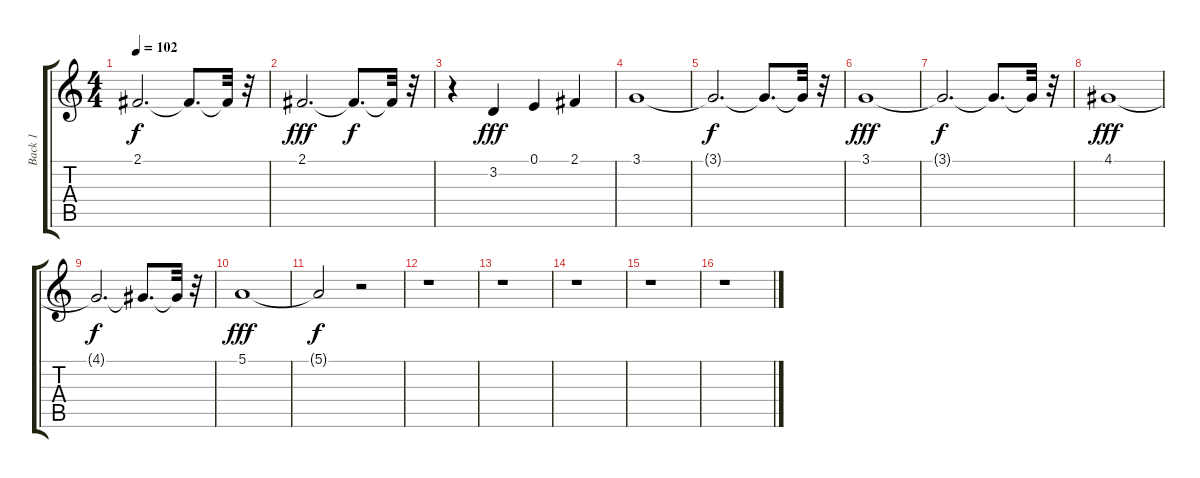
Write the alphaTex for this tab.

\track ("Back 1" "Back 1") {instrument lead6voice}
\staff {score tabs}
\tuning (E4 B3 G3 D3 A2 E2) {hide}
\ts (4 4)
\tempo 102
\clef g2
\ks c
2.1{t}.2{d dy f} 2.1{t}.8{d} 2.1{t}.32 r.32 |
2.1.2{d dy fff} 2.1{t}.8{d dy f} 2.1{t}.32 r.32 |
r.4 3.2.4{dy fff} 0.1.4 2.1.4 |
3.1.1 |
3.1{t}.2{d dy f} 3.1{t}.8{d} 3.1{t}.32 r.32 |
3.1.1{dy fff} |
3.1{t}.2{d dy f} 3.1{t}.8{d} 3.1{t}.32 r.32 |
4.1.1{dy fff} |
4.1{t}.2{d dy f} 4.1{t}.8{d} 4.1{t}.32 r.32 |
5.1.1{dy fff} |
5.1{t}.2{dy f} r.2 |
r.1 |
r.1 |
r.1 |
r.1 |
r.1
